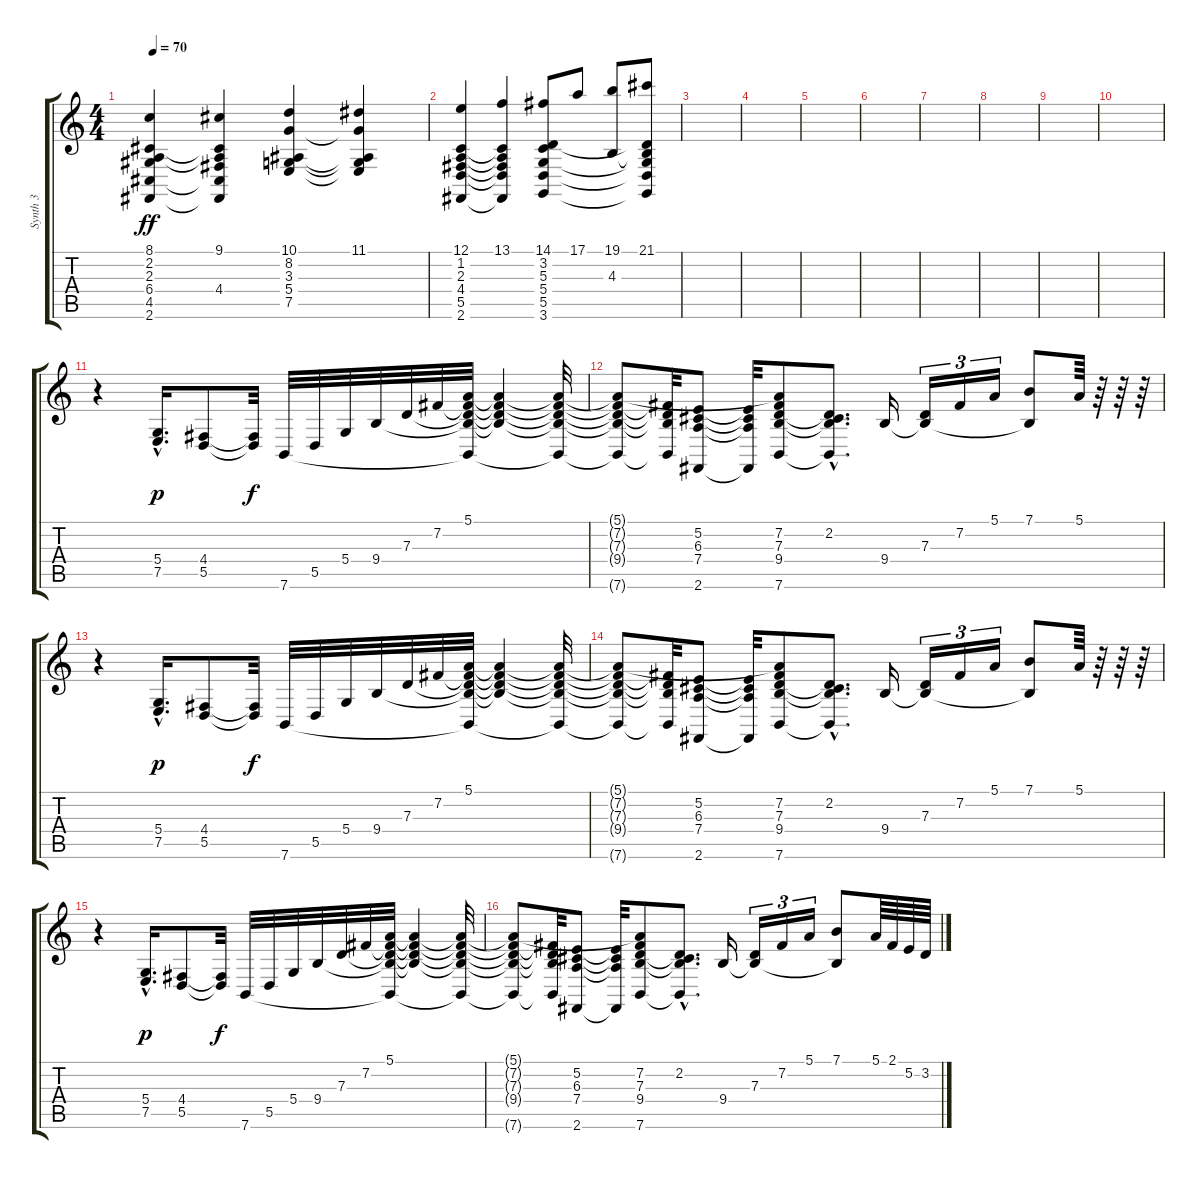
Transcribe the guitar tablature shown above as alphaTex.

\track ("Synth 3" "Synth 3") {instrument drawbarorgan}
\staff {score tabs}
\tuning (E4 B3 G3 D3 A2 E2) {hide}
\ts (4 4)
\tempo 70
\clef g2
\ks c
(8.1 2.2 2.3 6.4 4.5 2.6).4{dy ff} (9.1 2.2{t} 2.3{t} 4.4 4.5{t} 2.6{t}).4 (10.1 8.2 3.3 5.4 7.5).4 (11.1 8.2{t} 3.3{t} 5.4{t} 7.5{t}).4 |
(12.1 1.2 2.3 4.4 5.5 2.6).4 (13.1 1.2{t} 2.3{t} 4.4{t} 5.5{t} 2.6{t}).4 (14.1 3.2 5.3 5.4 5.5 3.6).8 17.1.8 (19.1 4.3).8 (21.1 3.2{t} 4.3{t} 5.4{t} 5.5{t} 3.6{t}).8 |
|
|
|
|
|
|
|
|
r.4{volume 14} (5.4{hac} 7.5{hac}).16{d dy p} (4.4 5.5).8 (4.4{t} 5.5{t}).32{dy f} 7.6.32 5.5.32 5.4.32 9.4.32 7.3.32 7.2.32 (5.1 7.2{t} 7.3{t} 9.4{t} 7.6{t}).32 (5.1{t} 7.2{t} 7.3{t} 9.4{t}).4 (5.1{t} 7.2{t} 7.3{t} 9.4{t} 7.6{t}).32 |
(5.1{t} 7.2{t} 7.3{t} 9.4{t} 7.6{t}).8 (7.2{t} 7.3{t} 9.4{t} 7.6{t}).32 (5.2 6.3 7.4 2.6).8 (5.2{t} 6.3{t} 7.4{t} 2.6{t}).32 (5.1{t} 7.2 7.3 9.4 7.6).8 (2.2{hac} 7.3{hac t} 9.4{hac t} 7.6{hac t}).8{d} 9.4.16 (7.3 9.4{t}).16{tu (3 2)} 7.2.16{tu (3 2)} 5.1.16{tu (3 2)} (7.1 9.4{t}).8 5.1.64 r.64 r.64 r.64 |
r.4 (5.4{hac} 7.5{hac}).16{d dy p} (4.4 5.5).8 (4.4{t} 5.5{t}).32{dy f} 7.6.32 5.5.32 5.4.32 9.4.32 7.3.32 7.2.32 (5.1 7.2{t} 7.3{t} 9.4{t} 7.6{t}).32 (5.1{t} 7.2{t} 7.3{t} 9.4{t}).4 (5.1{t} 7.2{t} 7.3{t} 9.4{t} 7.6{t}).32 |
(5.1{t} 7.2{t} 7.3{t} 9.4{t} 7.6{t}).8 (7.2{t} 7.3{t} 9.4{t} 7.6{t}).32 (5.2 6.3 7.4 2.6).8 (5.2{t} 6.3{t} 7.4{t} 2.6{t}).32 (5.1{t} 7.2 7.3 9.4 7.6).8 (2.2{hac} 7.3{hac t} 9.4{hac t} 7.6{hac t}).8{d} 9.4.16 (7.3 9.4{t}).16{tu (3 2)} 7.2.16{tu (3 2)} 5.1.16{tu (3 2)} (7.1 9.4{t}).8 5.1.64 r.64 r.64 r.64 |
r.4 (5.4{hac} 7.5{hac}).16{d dy p} (4.4 5.5).8 (4.4{t} 5.5{t}).32{dy f} 7.6.32 5.5.32 5.4.32 9.4.32 7.3.32 7.2.32 (5.1 7.2{t} 7.3{t} 9.4{t} 7.6{t}).32 (5.1{t} 7.2{t} 7.3{t} 9.4{t}).4 (5.1{t} 7.2{t} 7.3{t} 9.4{t} 7.6{t}).32 |
(5.1{t} 7.2{t} 7.3{t} 9.4{t} 7.6{t}).8 (7.2{t} 7.3{t} 9.4{t} 7.6{t}).32 (5.2 6.3 7.4 2.6).8 (5.2{t} 6.3{t} 7.4{t} 2.6{t}).32 (5.1{t} 7.2 7.3 9.4 7.6).8 (2.2{hac} 7.3{hac t} 9.4{hac t} 7.6{hac t}).8{d} 9.4.16 (7.3 9.4{t}).16{tu (3 2)} 7.2.16{tu (3 2)} 5.1.16{tu (3 2)} (7.1 9.4{t}).8 5.1.64 2.1.64 5.2.64 3.2.64
